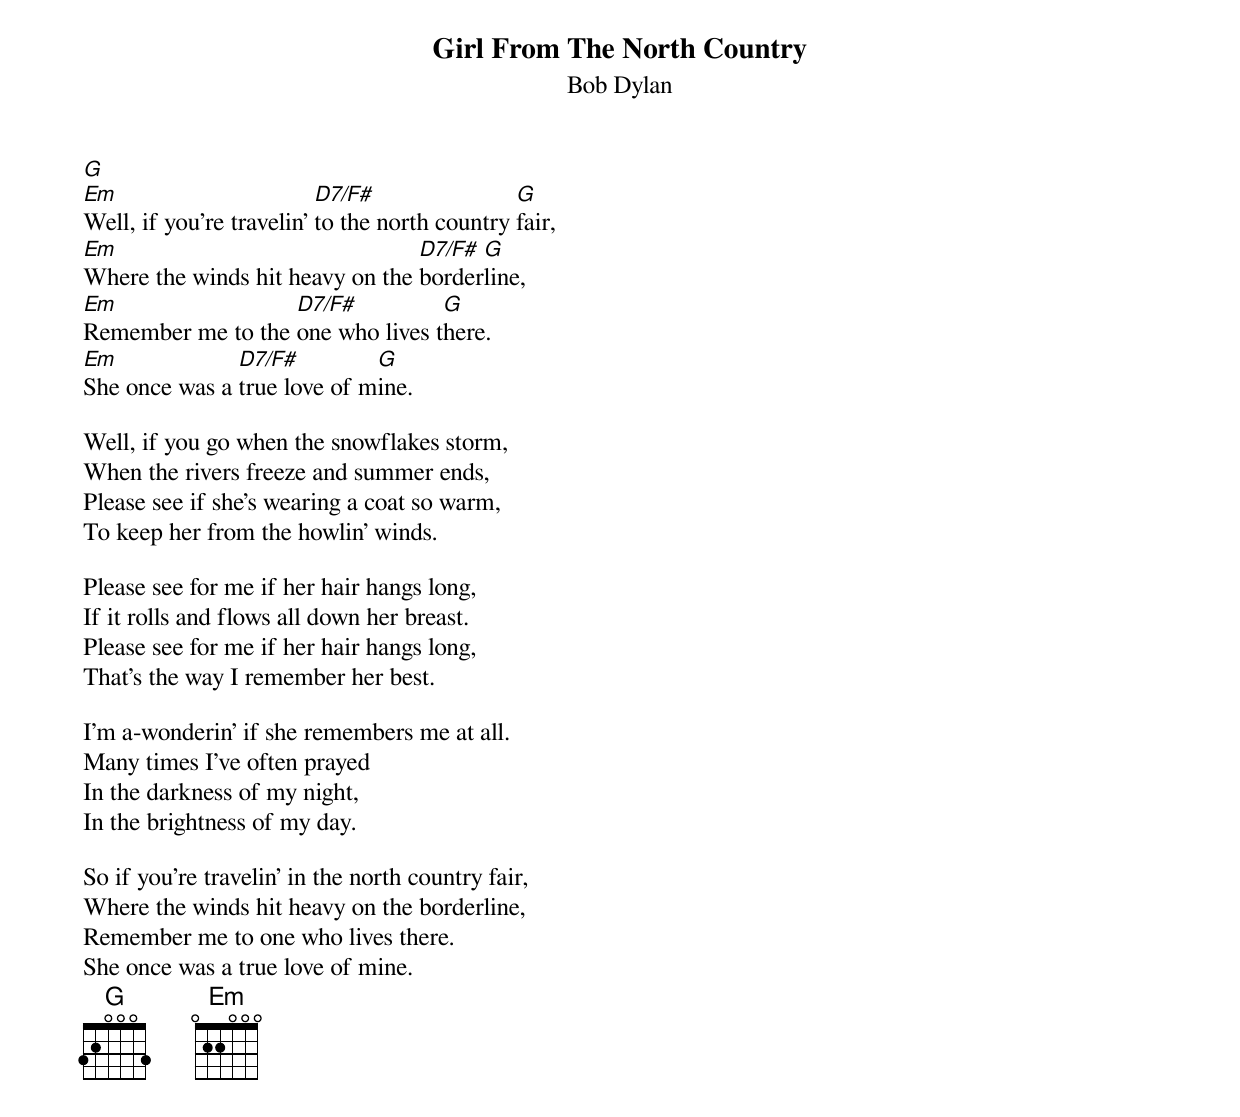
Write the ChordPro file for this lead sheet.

{t:Girl From The North Country}
{st:Bob Dylan}

[G]
[Em]Well, if you're travelin' [D7/F#]to the north country [G]fair,
[Em]Where the winds hit heavy on the [D7/F#]border[G]line,
[Em]Remember me to the [D7/F#]one who lives t[G]here.
[Em]She once was a [D7/F#]true love of m[G]ine.

Well, if you go when the snowflakes storm,
When the rivers freeze and summer ends,
Please see if she's wearing a coat so warm,
To keep her from the howlin' winds.

Please see for me if her hair hangs long,
If it rolls and flows all down her breast.
Please see for me if her hair hangs long,
That's the way I remember her best.

I'm a-wonderin' if she remembers me at all.
Many times I've often prayed
In the darkness of my night,
In the brightness of my day.

So if you're travelin' in the north country fair,
Where the winds hit heavy on the borderline,
Remember me to one who lives there.
She once was a true love of mine.
